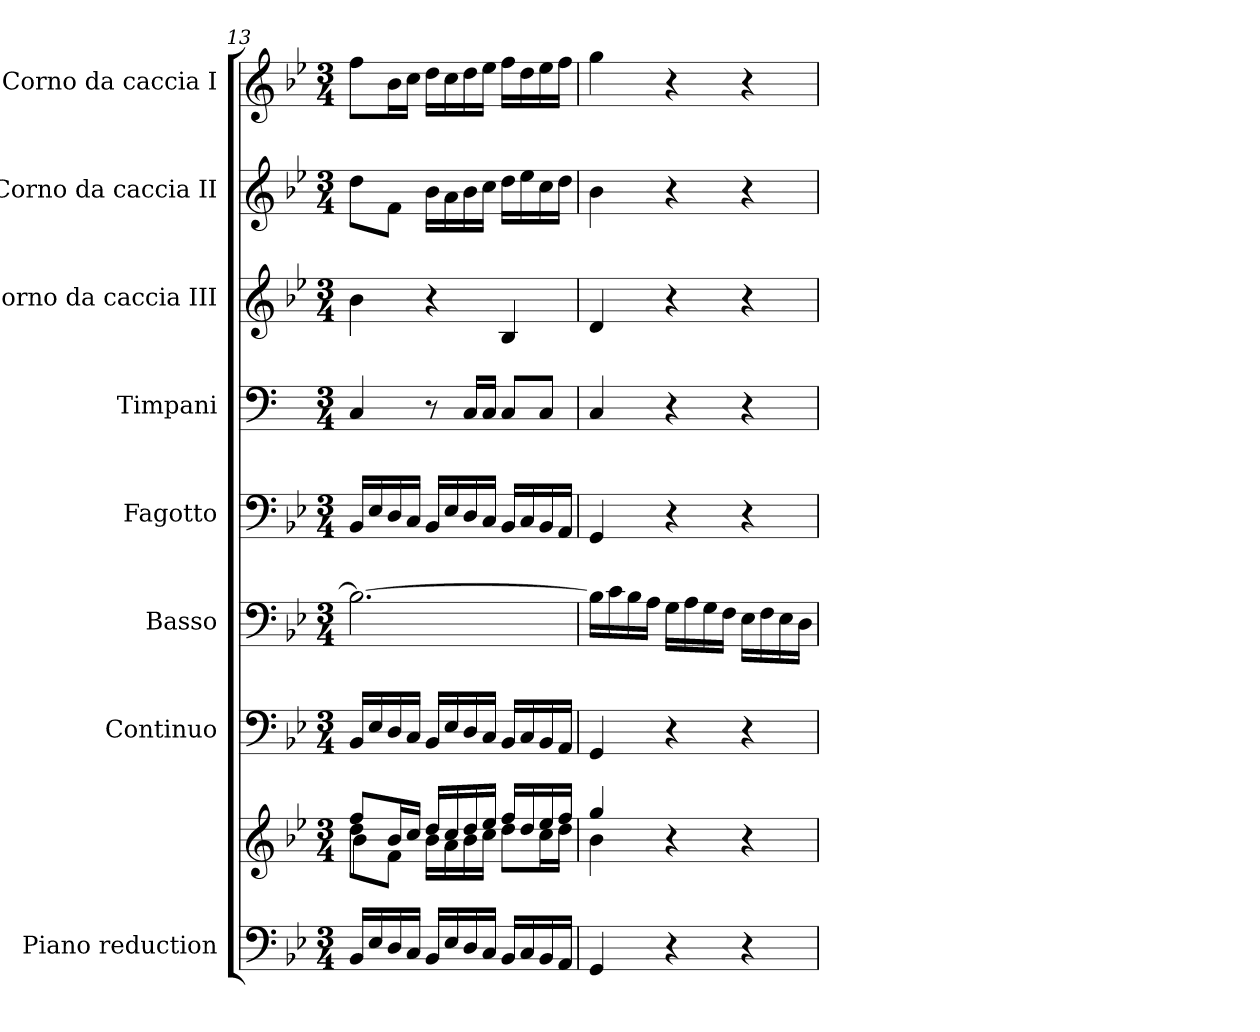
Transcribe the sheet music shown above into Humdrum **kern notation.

**kern	**kern	**kern	**kern	**kern	**kern	**kern	**kern	**kern
*part8	*part8	*part7	*part6	*part5	*part4	*part3	*part2	*part1
*staff9	*staff8	*staff7	*staff6	*staff5	*staff4	*staff3	*staff2	*staff1
*I"Piano reduction	*	*I"Continuo	*I"Basso	*I"Fagotto	*I"Timpani	*I"Corno da caccia III	*I"Corno da caccia II	*I"Corno da caccia I
*I'Pno	*	*	*	*	*I'Timp	*	*	*
*clefF4	*clefG2	*clefF4	*clefF4	*clefF4	*clefF4	*clefG2	*clefG2	*clefG2
*	*	*	*	*	*ITrd1c2	*ITrd8c14	*ITrd8c14	*ITrd8c14
*k[b-e-]	*k[b-e-]	*k[b-e-]	*k[b-e-]	*k[b-e-]	*k[b-e-]	*k[b-e-]	*k[b-e-]	*k[b-e-]
*M3/4	*M3/4	*M3/4	*M3/4	*M3/4	*M3/4	*M3/4	*M3/4	*M3/4
=13	=13	=13	=13	=13	=13	=13	=13	=13
*	*^	*	*	*	*	*	*	*
*	*	*^	*	*	*	*	*	*	*
16BB-/LL	8ff/L	8dd\L	4b-\	16BB-/LL	2.B-\_	16BB-/LL	4BB-/	4B-\	8d\L	8f\L
16E-/	.	.	.	16E-/	.	16E-/	.	.	.	.
16D/	16b-/L	8f\J	.	16D/	.	16D/	.	.	8F\J	16B-\L
16C/JJ	16cc/JJ	.	.	16C/JJ	.	16C/JJ	.	.	.	16c\JJ
16BB-/LL	16dd/LL	16b-\LL	4ryy	16BB-/LL	.	16BB-/LL	8r	4r	16B-\LL	16d\LL
16E-/	16cc/	16a\	.	16E-/	.	16E-/	.	.	16A\	16c\
16D/	16dd/	16b-\	.	16D/	.	16D/	16BB-/LL	.	16B-\	16d\
16C/JJ	16ee-/JJ	16cc\JJ	.	16C/JJ	.	16C/JJ	16BB-/JJ	.	16c\JJ	16e-\JJ
16BB-/LL	16ff/LL	8dd\L	4ryy	16BB-/LL	.	16BB-/LL	8BB-/L	4BB-/	16d\LL	16f\LL
16C/	16dd/	.	.	16C/	.	16C/	.	.	16e-\	16d\
16BB-/	16ee-/	16cc\L	.	16BB-/	.	16BB-/	8BB-/J	.	16c\	16e-\
16AA/JJ	16ff/JJ	16dd\JJ	.	16AA/JJ	.	16AA/JJ	.	.	16d\JJ	16f\JJ
*	*	*v	*v	*	*	*	*	*	*	*
=14	=14	=14	=14	=14	=14	=14	=14	=14	=14
4GG/	4gg/	4b-\	4GG/	16B-\LL]	4GG/	4BB-/	4D/	4B-\	4g\
.	.	.	.	16c\	.	.	.	.	.
.	.	.	.	16B-\	.	.	.	.	.
.	.	.	.	16A\JJ	.	.	.	.	.
4r	4r	4ryy	4r	16G\LL	4r	4r	4r	4r	4r
.	.	.	.	16A\	.	.	.	.	.
.	.	.	.	16G\	.	.	.	.	.
.	.	.	.	16F\JJ	.	.	.	.	.
4r	4r	4ryy	4r	16E-\LL	4r	4r	4r	4r	4r
.	.	.	.	16F\	.	.	.	.	.
.	.	.	.	16E-\	.	.	.	.	.
.	.	.	.	16D\JJ	.	.	.	.	.
*	*v	*v	*	*	*	*	*	*	*
=	=	=	=	=	=	=	=	=
*-	*-	*-	*-	*-	*-	*-	*-	*-
